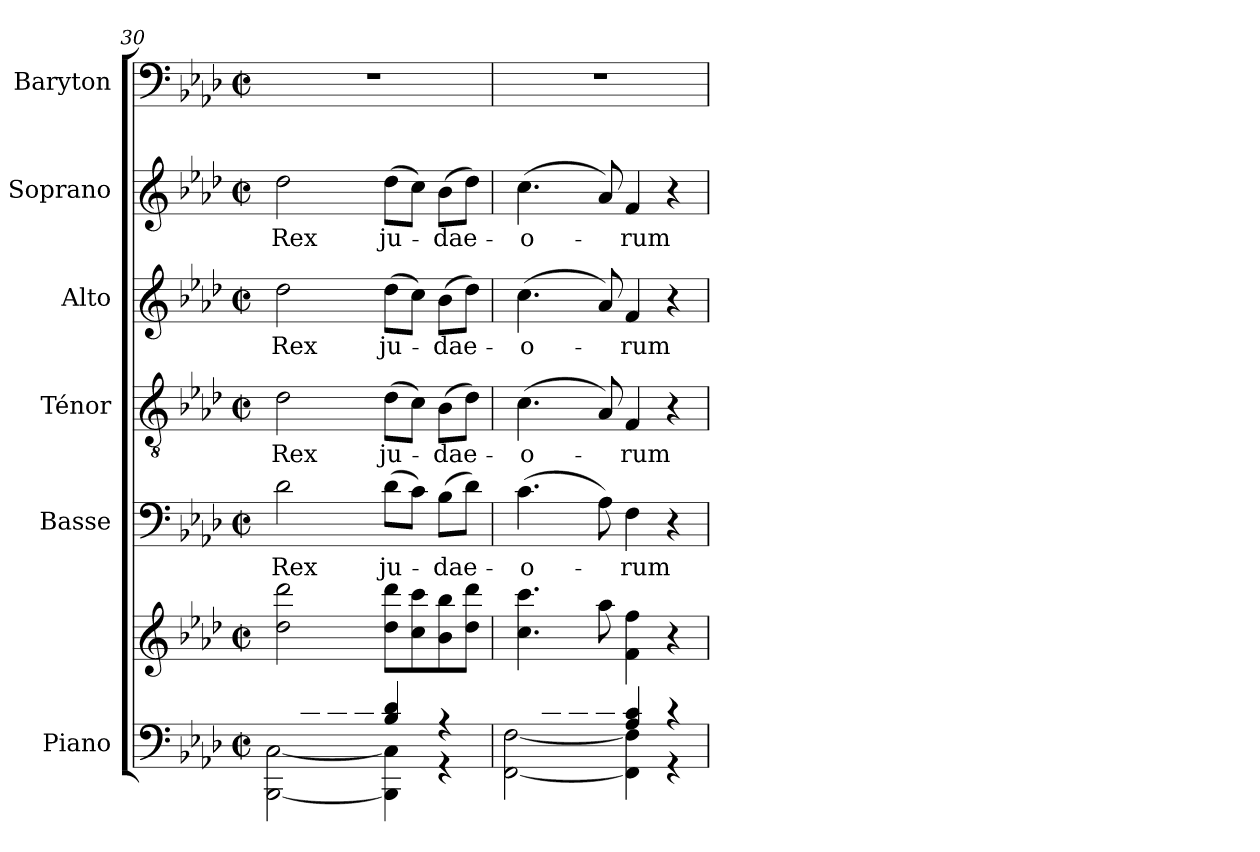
**kern	**kern	**kern	**text	**kern	**text	**kern	**text	**kern	**text	**kern
*part6	*part6	*part5	*part5	*part4	*part4	*part3	*part3	*part2	*part2	*part1
*staff7	*staff6	*staff5	*staff5	*staff4	*staff4	*staff3	*staff3	*staff2	*staff2	*staff1
*I"Piano	*	*I"Basse	*	*I"Ténor	*	*I"Alto	*	*I"Soprano	*	*I"Baryton
*I'Pno.	*	*I'B.	*	*I'T.	*	*I'Alt.	*	*I'So.	*	*I'Bar.
*clefF4	*clefG2	*clefF4	*	*clefGv2	*	*clefG2	*	*clefG2	*	*clefF4
*k[b-e-a-d-]	*k[b-e-a-d-]	*k[b-e-a-d-]	*	*k[b-e-a-d-]	*	*k[b-e-a-d-]	*	*k[b-e-a-d-]	*	*k[b-e-a-d-]
*M4/4	*M4/4	*M4/4	*	*M4/4	*	*M4/4	*	*M4/4	*	*M4/4
*met(c|)	*met(c|)	*met(c|)	*	*met(c|)	*	*met(c|)	*	*met(c|)	*	*met(c|)
=30	=30	=30	=30	=30	=30	=30	=30	=30	=30	=30
*^	*	*	*	*	*	*	*	*	*	*
!	!	!	!	!LO:LY:b	!	!LO:LY:b	!	!LO:LY:b	!	!LO:LY:b	!
8BB-/Lyy	[2BBB-\ [2C\	2dd-\ 2ddd-\	2d-\	Rex	2d-\	Rex	2dd-\	Rex	2dd-\	Rex	1r
8B-/ 8d-/	.	.	.	.	.	.	.	.	.	.	.
8B-/ 8d-/	.	.	.	.	.	.	.	.	.	.	.
8B-/ 8d-/J	.	.	.	.	.	.	.	.	.	.	.
!	!	!	!	!LO:LY:b	!	!LO:LY:b	!	!LO:LY:b	!	!LO:LY:b	!
4B-/ 4d-/	4BBB-\] 4C\]	8dd-\ 8ddd-\L	(8d-\L	ju-	(8d-\L	ju-	(8dd-\L	ju-	(8dd-\L	ju-	.
.	.	8cc\ 8ccc\	8c\J)	.	8c\J)	.	8cc\J)	.	8cc\J)	.	.
!	!	!	!	!LO:LY:b	!	!LO:LY:b	!	!LO:LY:b	!	!LO:LY:b	!
4r	4r	8b-\ 8bb-\	(8B-\L	-dae-	(8B-\L	-dae-	(8b-\L	-dae-	(8b-\L	-dae-	.
.	.	8dd-\ 8ddd-\J	8d-\J)	.	8d-\J)	.	8dd-\J)	.	8dd-\J)	.	.
=31	=31	=31	=31	=31	=31	=31	=31	=31	=31	=31	=31
!	!	!	!	!LO:LY:b	!	!LO:LY:b	!	!LO:LY:b	!	!LO:LY:b	!
8F/Lyy	[2FF\ [2F\	4.cc\ 4.ccc\	(4.c\	-o-	(4.c\	-o-	(4.cc\	-o-	(4.cc\	-o-	1r
8A-/ 8c/	.	.	.	.	.	.	.	.	.	.	.
8A-/ 8c/	.	.	.	.	.	.	.	.	.	.	.
8A-/ 8c/J	.	8aa-\	8A-\)	.	8A-/)	.	8a-/)	.	8a-/)	.	.
!	!	!	!	!LO:LY:b	!	!LO:LY:b	!	!LO:LY:b	!	!LO:LY:b	!
4A-/ 4c/	4FF\] 4F\]	4f\ 4ff\	4F\	-rum	4F/	-rum	4f/	-rum	4f/	-rum	.
4r	4r	4r	4r	.	4r	.	4r	.	4r	.	.
*v	*v	*	*	*	*	*	*	*	*	*	*
=	=	=	=	=	=	=	=	=	=	=
*-	*-	*-	*-	*-	*-	*-	*-	*-	*-	*-
